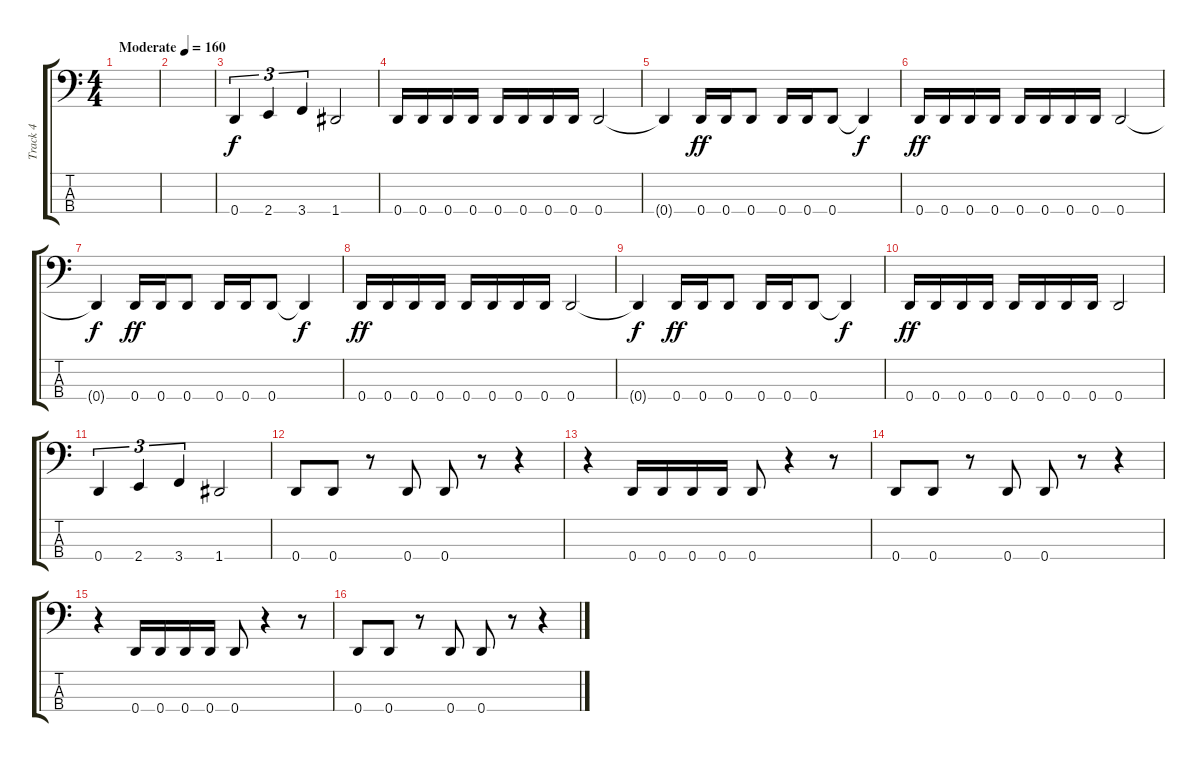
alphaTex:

\track ("Track 4" "Track 4") {instrument electricbassfinger}
\staff {score tabs}
\tuning (G2 D2 A1 D1) {hide}
\ts (4 4)
\tempo (160 "Moderate")
\clef f4
\ks c
|
|
0.4.4{tu (3 2)} 2.4.4{tu (3 2)} 3.4.4{tu (3 2)} 1.4.2 |
0.4.16 0.4.16 0.4.16 0.4.16 0.4.16 0.4.16 0.4.16 0.4.16 0.4.2 |
0.4{t}.4{dy f} 0.4.16{dy ff} 0.4.16 0.4.8 0.4.16 0.4.16 0.4.8 0.4{t}.4{dy f} |
0.4.16{dy ff} 0.4.16 0.4.16 0.4.16 0.4.16 0.4.16 0.4.16 0.4.16 0.4.2 |
0.4{t}.4{dy f} 0.4.16{dy ff} 0.4.16 0.4.8 0.4.16 0.4.16 0.4.8 0.4{t}.4{dy f} |
0.4.16{dy ff} 0.4.16 0.4.16 0.4.16 0.4.16 0.4.16 0.4.16 0.4.16 0.4.2 |
0.4{t}.4{dy f} 0.4.16{dy ff} 0.4.16 0.4.8 0.4.16 0.4.16 0.4.8 0.4{t}.4{dy f} |
0.4.16{dy ff} 0.4.16 0.4.16 0.4.16 0.4.16 0.4.16 0.4.16 0.4.16 0.4.2 |
0.4.4{tu (3 2)} 2.4.4{tu (3 2)} 3.4.4{tu (3 2)} 1.4.2 |
0.4.8 0.4.8 r.8 0.4.8 0.4.8 r.8 r.4 |
r.4 0.4.16 0.4.16 0.4.16 0.4.16 0.4.8 r.4 r.8 |
0.4.8 0.4.8 r.8 0.4.8 0.4.8 r.8 r.4 |
r.4 0.4.16 0.4.16 0.4.16 0.4.16 0.4.8 r.4 r.8 |
0.4.8 0.4.8 r.8 0.4.8 0.4.8 r.8 r.4
